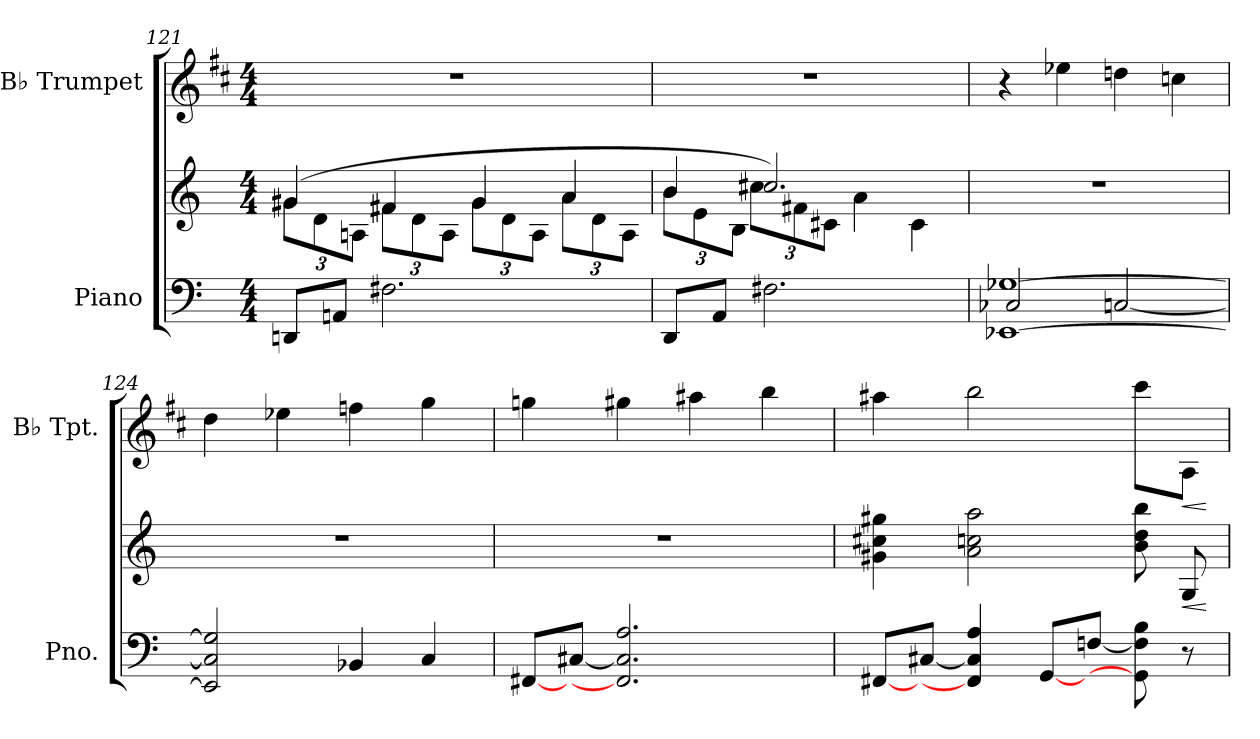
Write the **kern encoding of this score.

**kern	**kern	**dynam	**kern	**dynam
*part2	*part2	*part2	*part1	*part1
*staff3	*staff2	*staff2/3	*staff1	*staff1
*I"Piano	*	*	*I"B♭ Trumpet	*
*I'Pno.	*	*	*I'B♭ Tpt.	*
*clefF4	*clefG2	*	*clefG2	*
*	*	*	*ITrd1c2	*
*k[]	*k[]	*	*k[]	*
*M4/4	*M4/4	*	*M4/4	*
=121	=121	=121	=121	=121
*	*^	*	*	*
*	*	*Xbrackettup	*	*	*
8DDni/L	(4g#X/	12g#\L	.	1r	.
.	.	12d\	.	.	.
8AAni/J	.	.	.	.	.
.	.	12An\J	.	.	.
2.F#X\	4f#X/	12f#\L	.	.	.
.	.	12d\	.	.	.
.	.	12A\J	.	.	.
.	4g#/	12g#\L	.	.	.
.	.	12d\	.	.	.
.	.	12A\J	.	.	.
.	4a/	12a\L	.	.	.
.	.	12d\	.	.	.
.	.	12A\J	.	.	.
!!LO:LB:g=z
=122	=122	=122	=122	=122	=122
8DD/L	4b/	12b\L	.	1r	.
.	.	12e\	.	.	.
8AA/J	.	.	.	.	.
.	.	12B\J	.	.	.
2.F#X\	2.cc#X/)	12cc#\L	.	.	.
.	.	12f#X\	.	.	.
.	.	12c#X\J	.	.	.
.	.	4a\	.	.	.
.	.	4c#\	.	.	.
*	*v	*v	*	*	*
=123	=123	=123	=123	=123
*^	*	*	*	*
[1EE-X [1G-X	2C-X/	1r	.	4r	.
.	.	.	.	4dd-X\	.
.	[2Cn/	.	.	4ccn\	.
.	.	.	.	4b-X\	.
*v	*v	*	*	*	*
=124	=124	=124	=124	=124
2EE-/] 2C/] 2G-/]	1r	.	4cc\	.
.	.	.	4dd-X\	.
4BB-X/	.	.	4ee-X\	.
4C/	.	.	4ff\	.
=125	=125	=125	=125	=125
[8FF#X/L	1r	.	4ffn\	.
[8C#X/J	.	.	.	.
2.FF#/] 2.C#/] 2.A/	.	.	4ff#X\	.
.	.	.	4gg#X\	.
.	.	.	4aa\	.
!!LO:LB:g=z
=126	=126	=126	=126	=126
[8FF#X/L	4g#X\ 4cc#X\ 4gg#X\	.	4gg#X\	.
[8C#X/J	.	.	.	.
4FF#/] 4C#/] 4A/	2a\ 2ccn\ 2aa\	.	2aa\	.
[8GG/L	.	.	.	.
[8Fn/J	.	.	.	.
8GG\] 8F\] 8B\	8b\ 8dd\ 8bb\	.	8bb\L	.
!	!	!LO:HP:b	!	!LO:HP:b
8r	8G/	<	8G\J	<
.	.	[	.	[
=	=	=	=	=
*-	*-	*-	*-	*-
